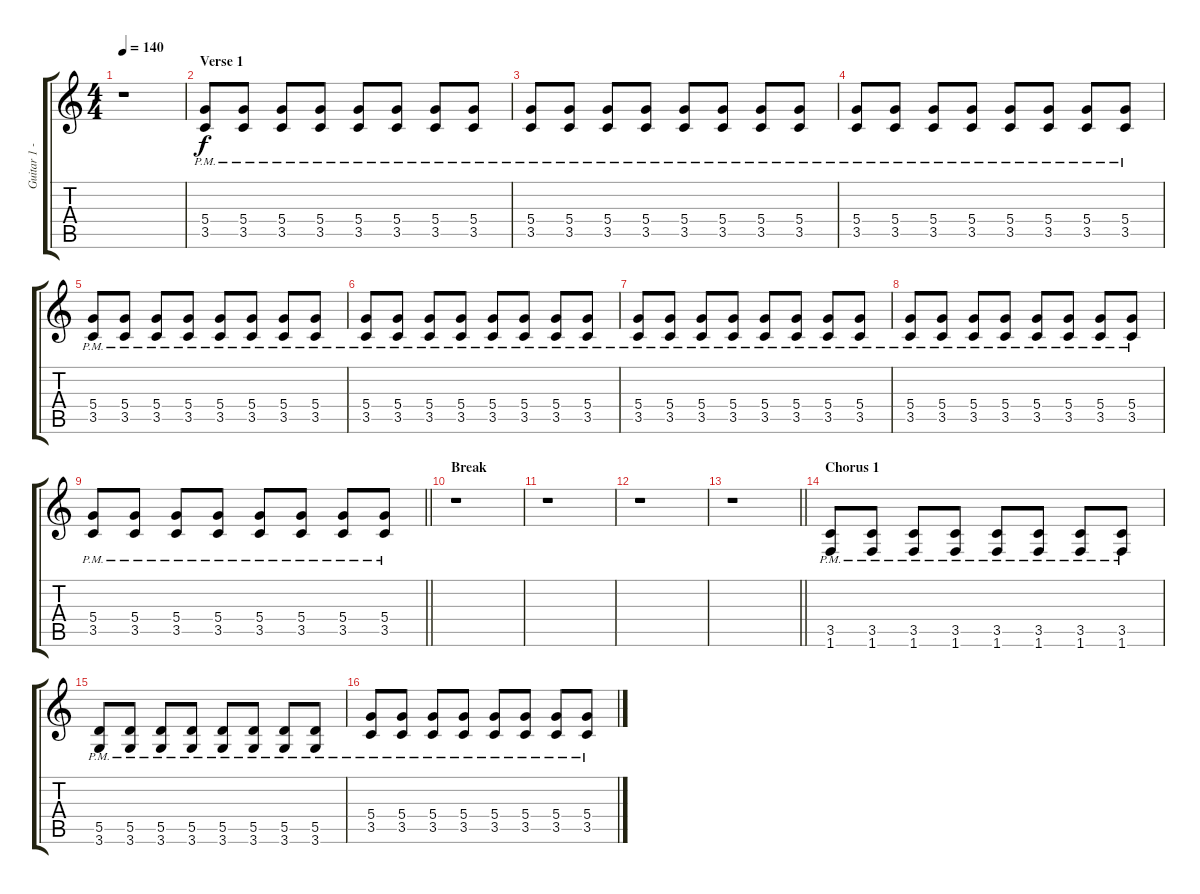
\track ("Guitar 1 - William Reid" "Guitar 1 -") {instrument distortionguitar}
\staff {score tabs}
\tuning (E4 B3 G3 D3 A2 E2) {hide}
\ts (4 4)
\tempo 140
\clef g2
\ks c
r.1{dy f instrument distortionguitar} |
\section ("" "Verse 1")
(5.4{pm} 3.5{pm}).8 (5.4{pm} 3.5{pm}).8 (5.4{pm} 3.5{pm}).8 (5.4{pm} 3.5{pm}).8 (5.4{pm} 3.5{pm}).8 (5.4{pm} 3.5{pm}).8 (5.4{pm} 3.5{pm}).8 (5.4{pm} 3.5{pm}).8 |
(5.4{pm} 3.5{pm}).8 (5.4{pm} 3.5{pm}).8 (5.4{pm} 3.5{pm}).8 (5.4{pm} 3.5{pm}).8 (5.4{pm} 3.5{pm}).8 (5.4{pm} 3.5{pm}).8 (5.4{pm} 3.5{pm}).8 (5.4{pm} 3.5{pm}).8 |
(5.4{pm} 3.5{pm}).8 (5.4{pm} 3.5{pm}).8 (5.4{pm} 3.5{pm}).8 (5.4{pm} 3.5{pm}).8 (5.4{pm} 3.5{pm}).8 (5.4{pm} 3.5{pm}).8 (5.4{pm} 3.5{pm}).8 (5.4{pm} 3.5{pm}).8 |
(5.4{pm} 3.5{pm}).8 (5.4{pm} 3.5{pm}).8 (5.4{pm} 3.5{pm}).8 (5.4{pm} 3.5{pm}).8 (5.4{pm} 3.5{pm}).8 (5.4{pm} 3.5{pm}).8 (5.4{pm} 3.5{pm}).8 (5.4{pm} 3.5{pm}).8 |
(5.4{pm} 3.5{pm}).8 (5.4{pm} 3.5{pm}).8 (5.4{pm} 3.5{pm}).8 (5.4{pm} 3.5{pm}).8 (5.4{pm} 3.5{pm}).8 (5.4{pm} 3.5{pm}).8 (5.4{pm} 3.5{pm}).8 (5.4{pm} 3.5{pm}).8 |
(5.4{pm} 3.5{pm}).8 (5.4{pm} 3.5{pm}).8 (5.4{pm} 3.5{pm}).8 (5.4{pm} 3.5{pm}).8 (5.4{pm} 3.5{pm}).8 (5.4{pm} 3.5{pm}).8 (5.4{pm} 3.5{pm}).8 (5.4{pm} 3.5{pm}).8 |
(5.4{pm} 3.5{pm}).8 (5.4{pm} 3.5{pm}).8 (5.4{pm} 3.5{pm}).8 (5.4{pm} 3.5{pm}).8 (5.4{pm} 3.5{pm}).8 (5.4{pm} 3.5{pm}).8 (5.4{pm} 3.5{pm}).8 (5.4{pm} 3.5{pm}).8 |
\barLineRight lightlight
(5.4{pm} 3.5{pm}).8 (5.4{pm} 3.5{pm}).8 (5.4{pm} 3.5{pm}).8 (5.4{pm} 3.5{pm}).8 (5.4{pm} 3.5{pm}).8 (5.4{pm} 3.5{pm}).8 (5.4{pm} 3.5{pm}).8 (5.4{pm} 3.5{pm}).8 |
\section ("" "Break")
r.1 |
r.1 |
r.1 |
\barLineRight lightlight
r.1 |
\section ("" "Chorus 1")
(3.5{pm} 1.6{pm}).8 (3.5{pm} 1.6{pm}).8 (3.5{pm} 1.6{pm}).8 (3.5{pm} 1.6{pm}).8 (3.5{pm} 1.6{pm}).8 (3.5{pm} 1.6{pm}).8 (3.5{pm} 1.6{pm}).8 (3.5{pm} 1.6{pm}).8 |
(5.5{pm} 3.6{pm}).8 (5.5{pm} 3.6{pm}).8 (5.5{pm} 3.6{pm}).8 (5.5{pm} 3.6{pm}).8 (5.5{pm} 3.6{pm}).8 (5.5{pm} 3.6{pm}).8 (5.5{pm} 3.6{pm}).8 (5.5{pm} 3.6{pm}).8 |
(5.4{pm} 3.5{pm}).8 (5.4{pm} 3.5{pm}).8 (5.4{pm} 3.5{pm}).8 (5.4{pm} 3.5{pm}).8 (5.4{pm} 3.5{pm}).8 (5.4{pm} 3.5{pm}).8 (5.4{pm} 3.5{pm}).8 (5.4{pm} 3.5{pm}).8
